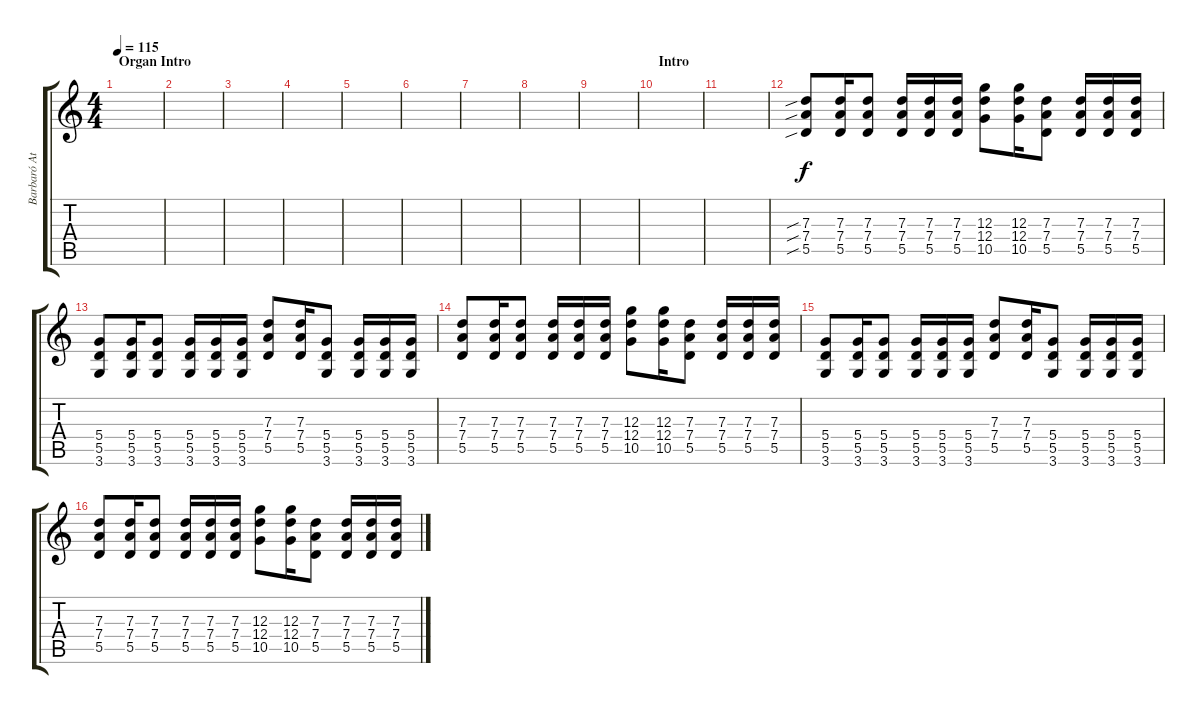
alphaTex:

\track ("Barbaró Attila (distortion)" "Barbaró At") {instrument distortionguitar}
\staff {score tabs}
\tuning (E4 B3 G3 D3 A2 E2) {hide}
\ts (4 4)
\section ("" "Organ Intro")
\tempo 115
\clef g2
\ks c
|
|
|
|
|
|
|
|
|
\section ("" "Intro")
|
|
(7.3{sib} 7.4{sib} 5.5{sib}).8 (7.3 7.4 5.5).16 (7.3 7.4 5.5).8 (7.3 7.4 5.5).16 (7.3 7.4 5.5).16 (7.3 7.4 5.5).16 (12.3 12.4 10.5).8 (12.3 12.4 10.5).16 (7.3 7.4 5.5).8 (7.3 7.4 5.5).16 (7.3 7.4 5.5).16 (7.3 7.4 5.5).16 |
(5.4 5.5 3.6).8 (5.4 5.5 3.6).16 (5.4 5.5 3.6).8 (5.4 5.5 3.6).16 (5.4 5.5 3.6).16 (5.4 5.5 3.6).16 (7.3 7.4 5.5).8 (7.3 7.4 5.5).16 (5.4 5.5 3.6).8 (5.4 5.5 3.6).16 (5.4 5.5 3.6).16 (5.4 5.5 3.6).16 |
(7.3 7.4 5.5).8 (7.3 7.4 5.5).16 (7.3 7.4 5.5).8 (7.3 7.4 5.5).16 (7.3 7.4 5.5).16 (7.3 7.4 5.5).16 (12.3 12.4 10.5).8 (12.3 12.4 10.5).16 (7.3 7.4 5.5).8 (7.3 7.4 5.5).16 (7.3 7.4 5.5).16 (7.3 7.4 5.5).16 |
(5.4 5.5 3.6).8 (5.4 5.5 3.6).16 (5.4 5.5 3.6).8 (5.4 5.5 3.6).16 (5.4 5.5 3.6).16 (5.4 5.5 3.6).16 (7.3 7.4 5.5).8 (7.3 7.4 5.5).16 (5.4 5.5 3.6).8 (5.4 5.5 3.6).16 (5.4 5.5 3.6).16 (5.4 5.5 3.6).16 |
(7.3 7.4 5.5).8 (7.3 7.4 5.5).16 (7.3 7.4 5.5).8 (7.3 7.4 5.5).16 (7.3 7.4 5.5).16 (7.3 7.4 5.5).16 (12.3 12.4 10.5).8 (12.3 12.4 10.5).16 (7.3 7.4 5.5).8 (7.3 7.4 5.5).16 (7.3 7.4 5.5).16 (7.3 7.4 5.5).16
